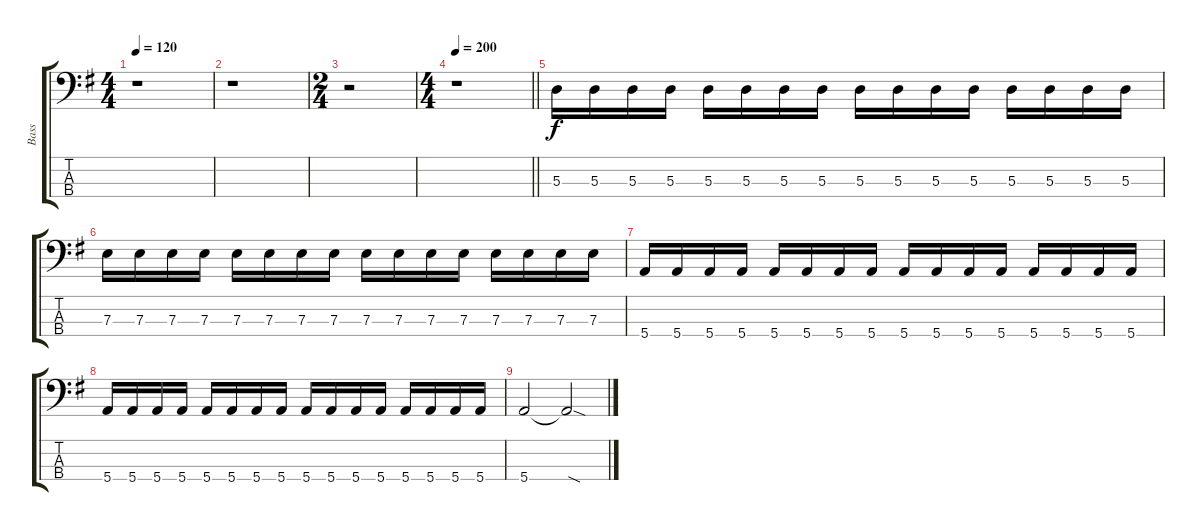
\track ("Bass" "Bass") {instrument electricbassfinger}
\staff {score tabs}
\tuning (G2 D2 A1 E1) {hide}
\ts (4 4)
\tempo 120
\clef f4
\ks g
r.1{dy f} |
r.1 |
\ts (2 4)
r.2 |
\ts (4 4)
\tempo 200
\barLineRight lightlight
r.1 |
\section ("" "")
5.3.16 5.3.16 5.3.16 5.3.16 5.3.16 5.3.16 5.3.16 5.3.16 5.3.16 5.3.16 5.3.16 5.3.16 5.3.16 5.3.16 5.3.16 5.3.16 |
7.3.16 7.3.16 7.3.16 7.3.16 7.3.16 7.3.16 7.3.16 7.3.16 7.3.16 7.3.16 7.3.16 7.3.16 7.3.16 7.3.16 7.3.16 7.3.16 |
5.4.16 5.4.16 5.4.16 5.4.16 5.4.16 5.4.16 5.4.16 5.4.16 5.4.16 5.4.16 5.4.16 5.4.16 5.4.16 5.4.16 5.4.16 5.4.16 |
5.4.16 5.4.16 5.4.16 5.4.16 5.4.16 5.4.16 5.4.16 5.4.16 5.4.16 5.4.16 5.4.16 5.4.16 5.4.16 5.4.16 5.4.16 5.4.16 |
5.4.2 5.4{sod t}.2
